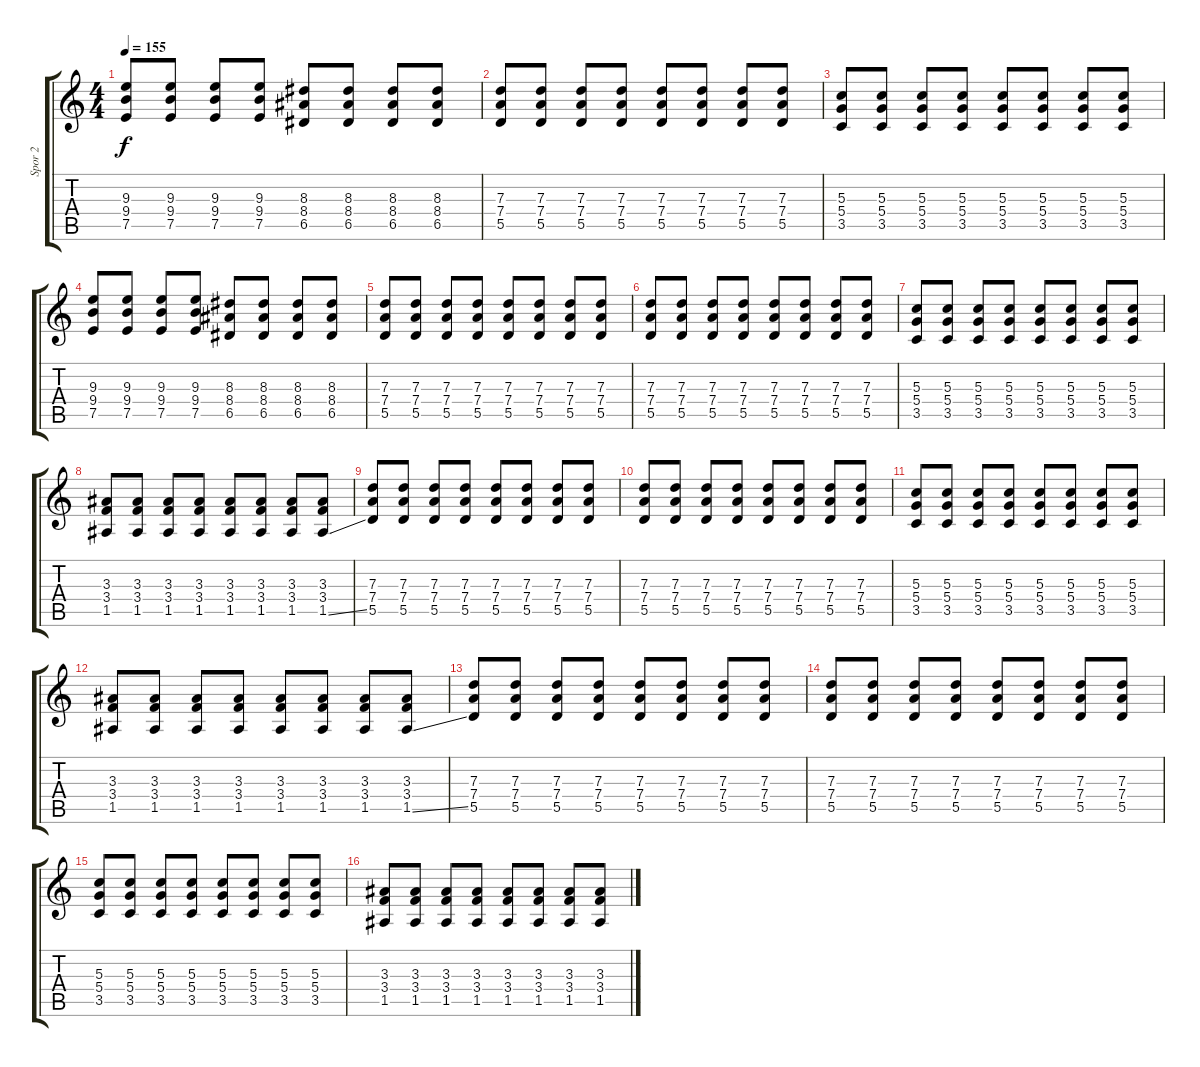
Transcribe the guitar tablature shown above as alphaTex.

\track ("Spor 2" "Spor 2") {instrument overdrivenguitar}
\staff {score tabs}
\tuning (E4 B3 G3 D3 A2 E2) {hide}
\ts (4 4)
\tempo 155
\clef g2
\ks c
(9.3 9.4 7.5).8{dy f} (9.3 9.4 7.5).8 (9.3 9.4 7.5).8 (9.3 9.4 7.5).8 (8.3 8.4 6.5).8 (8.3 8.4 6.5).8 (8.3 8.4 6.5).8 (8.3 8.4 6.5).8 |
(7.3 7.4 5.5).8 (7.3 7.4 5.5).8 (7.3 7.4 5.5).8 (7.3 7.4 5.5).8 (7.3 7.4 5.5).8 (7.3 7.4 5.5).8 (7.3 7.4 5.5).8 (7.3 7.4 5.5).8 |
(5.3 5.4 3.5).8 (5.3 5.4 3.5).8 (5.3 5.4 3.5).8 (5.3 5.4 3.5).8 (5.3 5.4 3.5).8 (5.3 5.4 3.5).8 (5.3 5.4 3.5).8 (5.3 5.4 3.5).8 |
(9.3 9.4 7.5).8 (9.3 9.4 7.5).8 (9.3 9.4 7.5).8 (9.3 9.4 7.5).8 (8.3 8.4 6.5).8 (8.3 8.4 6.5).8 (8.3 8.4 6.5).8 (8.3 8.4 6.5).8 |
(7.3 7.4 5.5).8 (7.3 7.4 5.5).8 (7.3 7.4 5.5).8 (7.3 7.4 5.5).8 (7.3 7.4 5.5).8 (7.3 7.4 5.5).8 (7.3 7.4 5.5).8 (7.3 7.4 5.5).8 |
(7.3 7.4 5.5).8 (7.3 7.4 5.5).8 (7.3 7.4 5.5).8 (7.3 7.4 5.5).8 (7.3 7.4 5.5).8 (7.3 7.4 5.5).8 (7.3 7.4 5.5).8 (7.3 7.4 5.5).8 |
(5.3 5.4 3.5).8 (5.3 5.4 3.5).8 (5.3 5.4 3.5).8 (5.3 5.4 3.5).8 (5.3 5.4 3.5).8 (5.3 5.4 3.5).8 (5.3 5.4 3.5).8 (5.3 5.4 3.5).8 |
(3.3 3.4 1.5).8 (3.3 3.4 1.5).8 (3.3 3.4 1.5).8 (3.3 3.4 1.5).8 (3.3 3.4 1.5).8 (3.3 3.4 1.5).8 (3.3 3.4 1.5).8 (3.3 3.4 1.5{ss}).8 |
(7.3 7.4 5.5).8 (7.3 7.4 5.5).8 (7.3 7.4 5.5).8 (7.3 7.4 5.5).8 (7.3 7.4 5.5).8 (7.3 7.4 5.5).8 (7.3 7.4 5.5).8 (7.3 7.4 5.5).8 |
(7.3 7.4 5.5).8 (7.3 7.4 5.5).8 (7.3 7.4 5.5).8 (7.3 7.4 5.5).8 (7.3 7.4 5.5).8 (7.3 7.4 5.5).8 (7.3 7.4 5.5).8 (7.3 7.4 5.5).8 |
(5.3 5.4 3.5).8 (5.3 5.4 3.5).8 (5.3 5.4 3.5).8 (5.3 5.4 3.5).8 (5.3 5.4 3.5).8 (5.3 5.4 3.5).8 (5.3 5.4 3.5).8 (5.3 5.4 3.5).8 |
(3.3 3.4 1.5).8 (3.3 3.4 1.5).8 (3.3 3.4 1.5).8 (3.3 3.4 1.5).8 (3.3 3.4 1.5).8 (3.3 3.4 1.5).8 (3.3 3.4 1.5).8 (3.3 3.4 1.5{ss}).8 |
(7.3 7.4 5.5).8 (7.3 7.4 5.5).8 (7.3 7.4 5.5).8 (7.3 7.4 5.5).8 (7.3 7.4 5.5).8 (7.3 7.4 5.5).8 (7.3 7.4 5.5).8 (7.3 7.4 5.5).8 |
(7.3 7.4 5.5).8 (7.3 7.4 5.5).8 (7.3 7.4 5.5).8 (7.3 7.4 5.5).8 (7.3 7.4 5.5).8 (7.3 7.4 5.5).8 (7.3 7.4 5.5).8 (7.3 7.4 5.5).8 |
(5.3 5.4 3.5).8 (5.3 5.4 3.5).8 (5.3 5.4 3.5).8 (5.3 5.4 3.5).8 (5.3 5.4 3.5).8 (5.3 5.4 3.5).8 (5.3 5.4 3.5).8 (5.3 5.4 3.5).8 |
(3.3 3.4 1.5).8 (3.3 3.4 1.5).8 (3.3 3.4 1.5).8 (3.3 3.4 1.5).8 (3.3 3.4 1.5).8 (3.3 3.4 1.5).8 (3.3 3.4 1.5).8 (3.3 3.4 1.5{ss}).8
